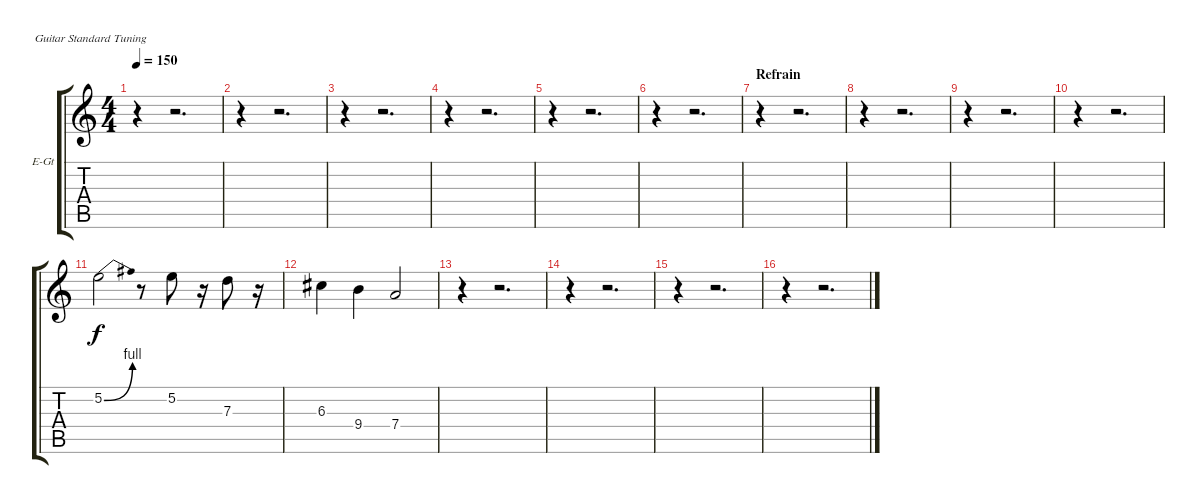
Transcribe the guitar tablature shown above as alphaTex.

\bracketExtendMode groupsimilarinstruments
\firstSystemTrackNameOrientation horizontal
\otherSystemsTrackNameOrientation horizontal
\track ("Guitare 3" "E-Gt") {instrument overdrivenguitar}
\staff {score tabs}
\tuning (E4 B3 G3 D3 A2 E2)
\ts (4 4)
\tempo 150
\clef g2
\ks c
r.4{dy f} r.2{d} |
r.4 r.2{d} |
r.4 r.2{d} |
r.4 r.2{d} |
r.4 r.2{d} |
r.4 r.2{d} |
\section ("" "Refrain")
r.4 r.2{d} |
r.4 r.2{d} |
r.4 r.2{d} |
r.4 r.2{d} |
5.2{be (bend 0 0 60 4)}.2 r.8 5.2.8 r.16 7.3.8 r.16 |
6.3.4 9.4.4 7.4.2 |
r.4 r.2{d} |
r.4 r.2{d} |
r.4 r.2{d} |
r.4 r.2{d}
